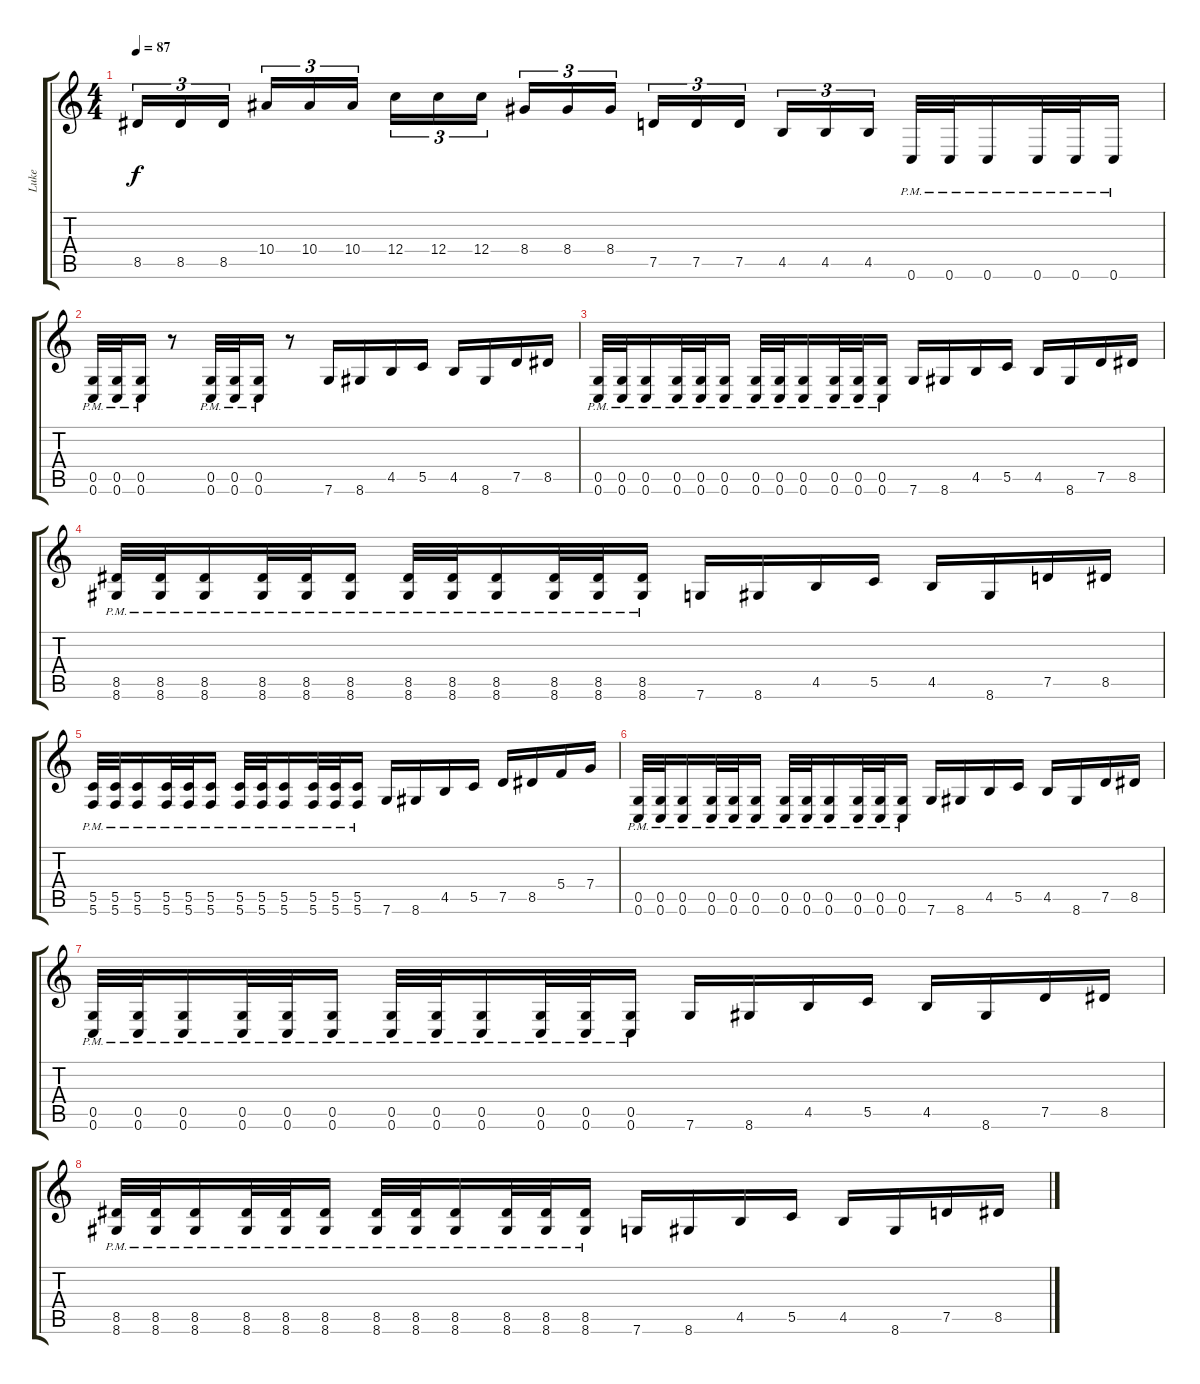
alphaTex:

\track ("Luke" "Luke") {instrument distortionguitar}
\staff {score tabs}
\tuning (D4 A3 F3 C3 G2 C2) {hide}
\ts (4 4)
\tempo 87
\clef g2
\ks c
8.5.16{tu (3 2) dy f} 8.5.16{tu (3 2)} 8.5.16{tu (3 2) beam splitsecondary} 10.4.16{tu (3 2)} 10.4.16{tu (3 2)} 10.4.16{tu (3 2)} 12.4.16{tu (3 2)} 12.4.16{tu (3 2)} 12.4.16{tu (3 2) beam splitsecondary} 8.4.16{tu (3 2)} 8.4.16{tu (3 2)} 8.4.16{tu (3 2)} 7.5.16{tu (3 2)} 7.5.16{tu (3 2)} 7.5.16{tu (3 2) beam splitsecondary} 4.5.16{tu (3 2)} 4.5.16{tu (3 2)} 4.5.16{tu (3 2)} 0.6{pm}.32 0.6{pm}.32 0.6{pm}.16 0.6{pm}.32 0.6{pm}.32 0.6{pm}.16 |
(0.5{pm} 0.6{pm}).32 (0.5{pm} 0.6{pm}).32 (0.5{pm} 0.6{pm}).16 r.8 (0.5{pm} 0.6{pm}).32 (0.5{pm} 0.6{pm}).32 (0.5{pm} 0.6{pm}).16 r.8 7.6.16 8.6.16 4.5.16 5.5.16 4.5.16 8.6.16 7.5.16 8.5.16 |
(0.5{pm} 0.6{pm}).32 (0.5{pm} 0.6{pm}).32 (0.5{pm} 0.6{pm}).16 (0.5{pm} 0.6{pm}).32 (0.5{pm} 0.6{pm}).32 (0.5{pm} 0.6{pm}).16 (0.5{pm} 0.6{pm}).32 (0.5{pm} 0.6{pm}).32 (0.5{pm} 0.6{pm}).16 (0.5{pm} 0.6{pm}).32 (0.5{pm} 0.6{pm}).32 (0.5{pm} 0.6{pm}).16 7.6.16 8.6.16 4.5.16 5.5.16 4.5.16 8.6.16 7.5.16 8.5.16 |
(8.5{pm} 8.6{pm}).32 (8.5{pm} 8.6{pm}).32 (8.5{pm} 8.6{pm}).16 (8.5{pm} 8.6{pm}).32 (8.5{pm} 8.6{pm}).32 (8.5{pm} 8.6{pm}).16 (8.5{pm} 8.6{pm}).32 (8.5{pm} 8.6{pm}).32 (8.5{pm} 8.6{pm}).16 (8.5{pm} 8.6{pm}).32 (8.5{pm} 8.6{pm}).32 (8.5{pm} 8.6{pm}).16 7.6.16 8.6.16 4.5.16 5.5.16 4.5.16 8.6.16 7.5.16 8.5.16 |
(5.5{pm} 5.6{pm}).32 (5.5{pm} 5.6{pm}).32 (5.5{pm} 5.6{pm}).16 (5.5{pm} 5.6{pm}).32 (5.5{pm} 5.6{pm}).32 (5.5{pm} 5.6{pm}).16 (5.5{pm} 5.6{pm}).32 (5.5{pm} 5.6{pm}).32 (5.5{pm} 5.6{pm}).16 (5.5{pm} 5.6{pm}).32 (5.5{pm} 5.6{pm}).32 (5.5{pm} 5.6{pm}).16 7.6.16 8.6.16 4.5.16 5.5.16 7.5.16 8.5.16 5.4.16 7.4.16 |
(0.5{pm} 0.6{pm}).32 (0.5{pm} 0.6{pm}).32 (0.5{pm} 0.6{pm}).16 (0.5{pm} 0.6{pm}).32 (0.5{pm} 0.6{pm}).32 (0.5{pm} 0.6{pm}).16 (0.5{pm} 0.6{pm}).32 (0.5{pm} 0.6{pm}).32 (0.5{pm} 0.6{pm}).16 (0.5{pm} 0.6{pm}).32 (0.5{pm} 0.6{pm}).32 (0.5{pm} 0.6{pm}).16 7.6.16 8.6.16 4.5.16 5.5.16 4.5.16 8.6.16 7.5.16 8.5.16 |
(0.5{pm} 0.6{pm}).32 (0.5{pm} 0.6{pm}).32 (0.5{pm} 0.6{pm}).16 (0.5{pm} 0.6{pm}).32 (0.5{pm} 0.6{pm}).32 (0.5{pm} 0.6{pm}).16 (0.5{pm} 0.6{pm}).32 (0.5{pm} 0.6{pm}).32 (0.5{pm} 0.6{pm}).16 (0.5{pm} 0.6{pm}).32 (0.5{pm} 0.6{pm}).32 (0.5{pm} 0.6{pm}).16 7.6.16 8.6.16 4.5.16 5.5.16 4.5.16 8.6.16 7.5.16 8.5.16 |
(8.5{pm} 8.6{pm}).32 (8.5{pm} 8.6{pm}).32 (8.5{pm} 8.6{pm}).16 (8.5{pm} 8.6{pm}).32 (8.5{pm} 8.6{pm}).32 (8.5{pm} 8.6{pm}).16 (8.5{pm} 8.6{pm}).32 (8.5{pm} 8.6{pm}).32 (8.5{pm} 8.6{pm}).16 (8.5{pm} 8.6{pm}).32 (8.5{pm} 8.6{pm}).32 (8.5{pm} 8.6{pm}).16 7.6.16 8.6.16 4.5.16 5.5.16 4.5.16 8.6.16 7.5.16 8.5.16
